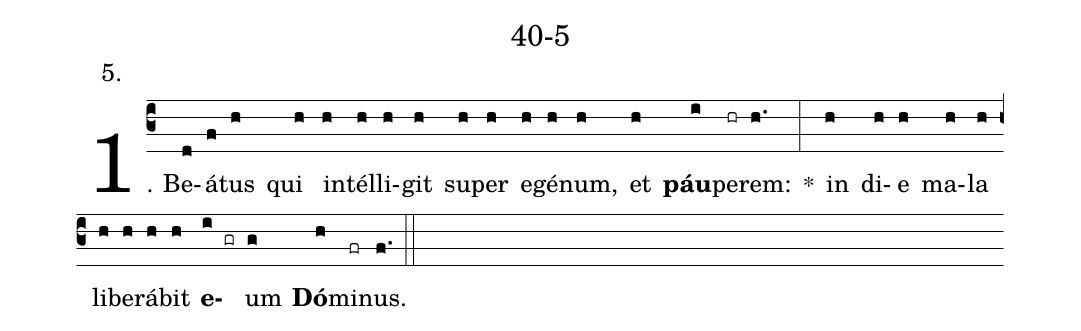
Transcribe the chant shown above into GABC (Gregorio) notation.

name: 40-5;
annotation: 5.;
%%
(c3)1. Be(d)á(f)tus(h) qui(h) in(h)tél(h)li(h)git(h) su(h)per(h) e(h)gé(h)num,(h) et(h) <b>páu</b>(i)pe(hr)rem:(h.) *(:) in(h) di(h)e(h) ma(h)la(h) li(h)be(h)rá(h)bit(h) <b>e</b>(i gr)um(g) <b>Dó</b>(h)mi(fr)nus.(f.) (::)
